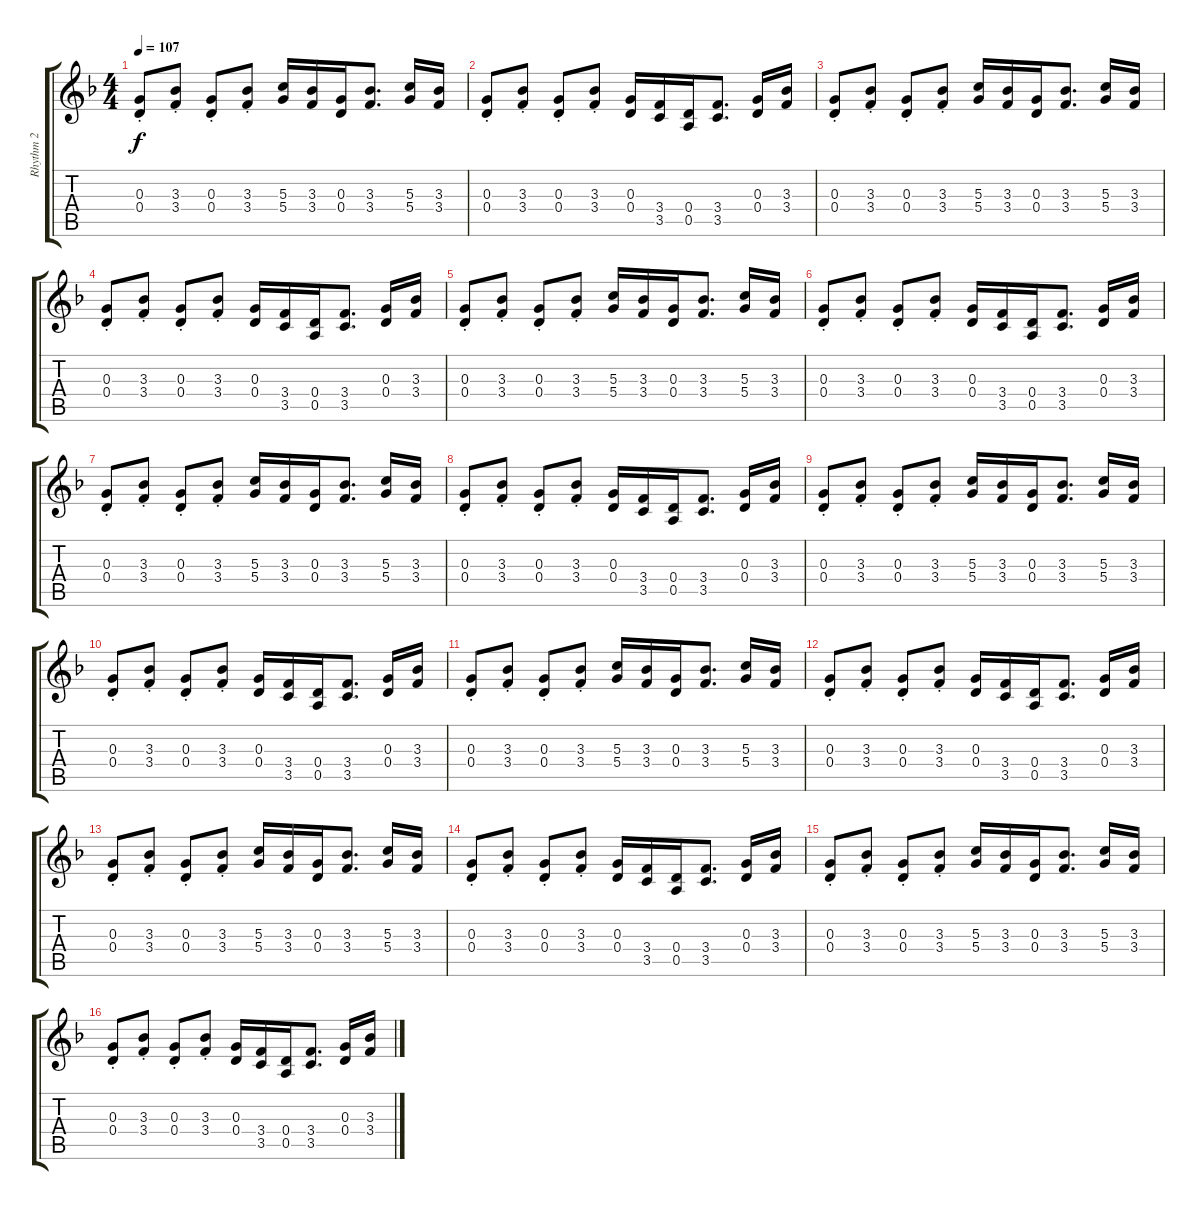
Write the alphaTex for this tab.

\track ("Rhythm 2" "Rhythm 2") {instrument distortionguitar}
\staff {score tabs}
\tuning (E4 B3 G3 D3 A2 E2) {hide}
\ts (4 4)
\tempo 107
\clef g2
\ks f
(0.3{st} 0.4{st}).8{dy f} (3.3{st} 3.4{st}).8 (0.3{st} 0.4{st}).8 (3.3{st} 3.4{st}).8 (5.3 5.4).16 (3.3 3.4).16 (0.3 0.4).16 (3.3 3.4).8{d} (5.3 5.4).16 (3.3 3.4).16 |
(0.3{st} 0.4{st}).8 (3.3{st} 3.4{st}).8 (0.3{st} 0.4{st}).8 (3.3{st} 3.4{st}).8 (0.3 0.4).16 (3.4 3.5).16 (0.4 0.5).16 (3.4 3.5).8{d} (0.3 0.4).16 (3.3 3.4).16 |
(0.3{st} 0.4{st}).8 (3.3{st} 3.4{st}).8 (0.3{st} 0.4{st}).8 (3.3{st} 3.4{st}).8 (5.3 5.4).16 (3.3 3.4).16 (0.3 0.4).16 (3.3 3.4).8{d} (5.3 5.4).16 (3.3 3.4).16 |
(0.3{st} 0.4{st}).8 (3.3{st} 3.4{st}).8 (0.3{st} 0.4{st}).8 (3.3{st} 3.4{st}).8 (0.3 0.4).16 (3.4 3.5).16 (0.4 0.5).16 (3.4 3.5).8{d} (0.3 0.4).16 (3.3 3.4).16 |
(0.3{st} 0.4{st}).8 (3.3{st} 3.4{st}).8 (0.3{st} 0.4{st}).8 (3.3{st} 3.4{st}).8 (5.3 5.4).16 (3.3 3.4).16 (0.3 0.4).16 (3.3 3.4).8{d} (5.3 5.4).16 (3.3 3.4).16 |
(0.3{st} 0.4{st}).8 (3.3{st} 3.4{st}).8 (0.3{st} 0.4{st}).8 (3.3{st} 3.4{st}).8 (0.3 0.4).16 (3.4 3.5).16 (0.4 0.5).16 (3.4 3.5).8{d} (0.3 0.4).16 (3.3 3.4).16 |
(0.3{st} 0.4{st}).8 (3.3{st} 3.4{st}).8 (0.3{st} 0.4{st}).8 (3.3{st} 3.4{st}).8 (5.3 5.4).16 (3.3 3.4).16 (0.3 0.4).16 (3.3 3.4).8{d} (5.3 5.4).16 (3.3 3.4).16 |
(0.3{st} 0.4{st}).8 (3.3{st} 3.4{st}).8 (0.3{st} 0.4{st}).8 (3.3{st} 3.4{st}).8 (0.3 0.4).16 (3.4 3.5).16 (0.4 0.5).16 (3.4 3.5).8{d} (0.3 0.4).16 (3.3 3.4).16 |
(0.3{st} 0.4{st}).8 (3.3{st} 3.4{st}).8 (0.3{st} 0.4{st}).8 (3.3{st} 3.4{st}).8 (5.3 5.4).16 (3.3 3.4).16 (0.3 0.4).16 (3.3 3.4).8{d} (5.3 5.4).16 (3.3 3.4).16 |
(0.3{st} 0.4{st}).8 (3.3{st} 3.4{st}).8 (0.3{st} 0.4{st}).8 (3.3{st} 3.4{st}).8 (0.3 0.4).16 (3.4 3.5).16 (0.4 0.5).16 (3.4 3.5).8{d} (0.3 0.4).16 (3.3 3.4).16 |
(0.3{st} 0.4{st}).8 (3.3{st} 3.4{st}).8 (0.3{st} 0.4{st}).8 (3.3{st} 3.4{st}).8 (5.3 5.4).16 (3.3 3.4).16 (0.3 0.4).16 (3.3 3.4).8{d} (5.3 5.4).16 (3.3 3.4).16 |
(0.3{st} 0.4{st}).8 (3.3{st} 3.4{st}).8 (0.3{st} 0.4{st}).8 (3.3{st} 3.4{st}).8 (0.3 0.4).16 (3.4 3.5).16 (0.4 0.5).16 (3.4 3.5).8{d} (0.3 0.4).16 (3.3 3.4).16 |
(0.3{st} 0.4{st}).8{volume 4} (3.3{st} 3.4{st}).8 (0.3{st} 0.4{st}).8 (3.3{st} 3.4{st}).8 (5.3 5.4).16 (3.3 3.4).16 (0.3 0.4).16 (3.3 3.4).8{d} (5.3 5.4).16 (3.3 3.4).16 |
(0.3{st} 0.4{st}).8 (3.3{st} 3.4{st}).8 (0.3{st} 0.4{st}).8 (3.3{st} 3.4{st}).8 (0.3 0.4).16 (3.4 3.5).16 (0.4 0.5).16 (3.4 3.5).8{d} (0.3 0.4).16 (3.3 3.4).16 |
(0.3{st} 0.4{st}).8 (3.3{st} 3.4{st}).8 (0.3{st} 0.4{st}).8 (3.3{st} 3.4{st}).8 (5.3 5.4).16 (3.3 3.4).16 (0.3 0.4).16 (3.3 3.4).8{d} (5.3 5.4).16 (3.3 3.4).16 |
(0.3{st} 0.4{st}).8 (3.3{st} 3.4{st}).8 (0.3{st} 0.4{st}).8 (3.3{st} 3.4{st}).8 (0.3 0.4).16 (3.4 3.5).16 (0.4 0.5).16 (3.4 3.5).8{d} (0.3 0.4).16 (3.3 3.4).16
